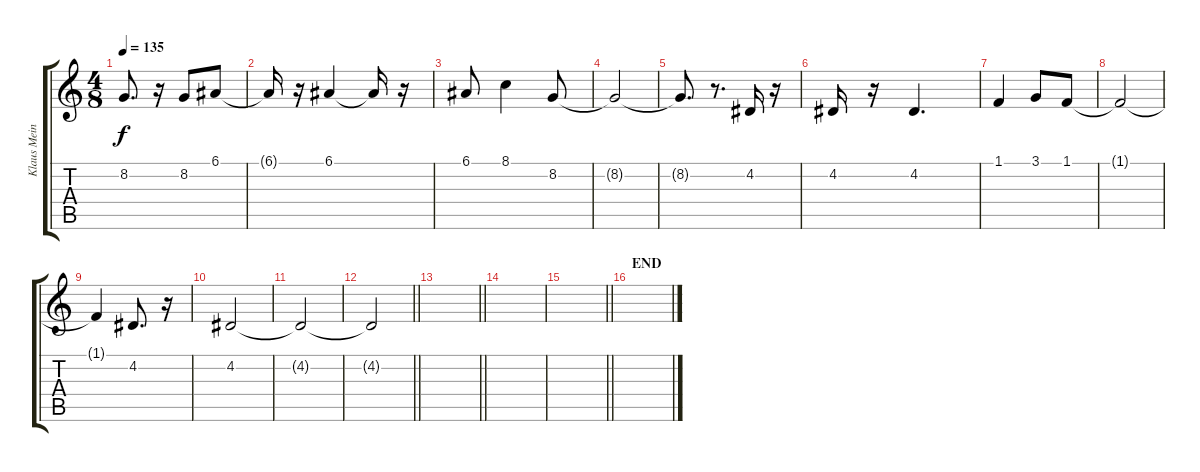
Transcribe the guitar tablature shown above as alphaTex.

\track ("Klaus Meine" "Klaus Mein") {instrument altosax}
\staff {score tabs}
\tuning (E4 B3 G3 D3 A2 E2) {hide}
\ts (4 8)
\tempo 135
\clef g2
\ks c
8.2.8{d dy f} r.16 8.2.8 6.1.8 |
6.1{t}.16 r.16 6.1.4 6.1{t}.16 r.16 |
6.1.8 8.1.4 8.2.8 |
8.2{t}.2 |
8.2{t}.8{d} r.8{d} 4.2.16 r.16 |
4.2.16 r.16 4.2.4{d} |
1.1.4 3.1.8 1.1.8 |
1.1{t}.2 |
1.1{t}.4 4.2.8{d} r.16 |
4.2.2 |
4.2{t}.2 |
\barLineRight lightlight
4.2{t}.2 |
\barLineRight lightlight
|
\section ("" "")
|
\barLineRight lightlight
|
\section ("" "END")
